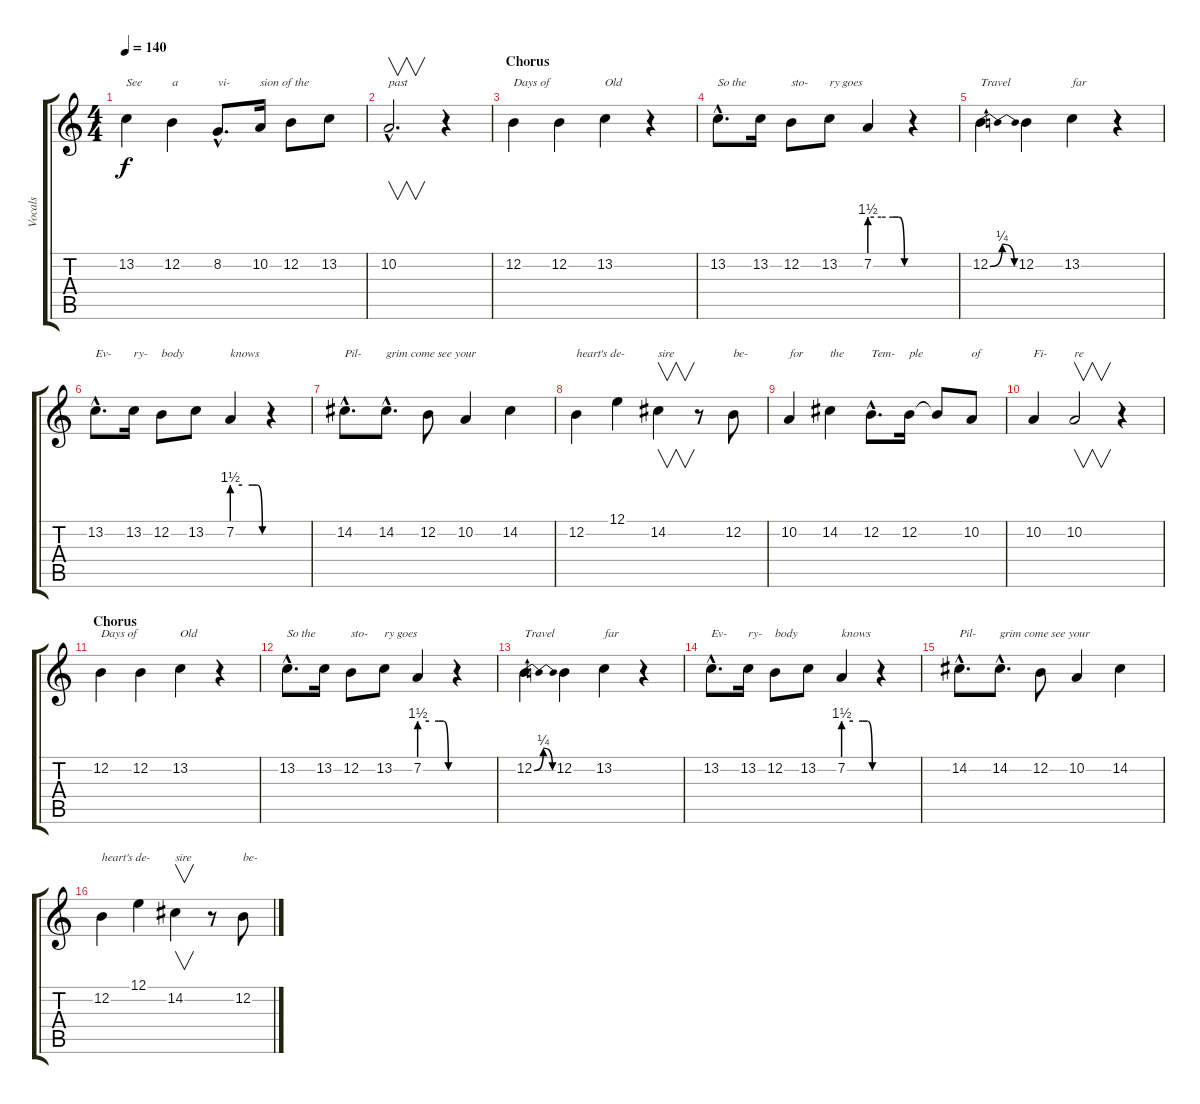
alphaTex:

\track ("Vocals" "Vocals") {instrument lead8bassandlead}
\staff {score tabs}
\tuning (E4 B3 G3 D3 A2 E2) {hide}
\ts (4 4)
\tempo 140
\clef g2
\ks c
13.2.4{txt "See" dy f} 12.2.4{txt "a"} 8.2{hac}.8{d txt "vi-"} 10.2.16{txt "sion of the"} 12.2.8 13.2.8 |
10.2{hac}.2{v d txt "past"} r.4 |
\section ("" "Chorus")
12.2.4{txt "Days of"} 12.2.4 13.2.4{txt "Old"} r.4 |
13.2{hac}.8{d txt "So the"} 13.2.16 12.2.8{txt "sto-"} 13.2.8{txt "ry goes"} 7.2{be (custom 0 6 20 6 40 6 50 6 60 0)}.4 r.4 |
12.2{be (bendrelease 0 0 30 1 30 1 60 0)}.4{txt "Travel"} 12.2.4 13.2.4{txt "far"} r.4 |
13.2{hac}.8{d txt "Ev-"} 13.2.16{txt "ry-"} 12.2.8{txt "body"} 13.2.8 7.2{be (custom 0 6 20 6 40 6 50 6 60 0)}.4{txt "knows"} r.4 |
14.2{hac}.8{d txt "Pil-"} 14.2{hac}.8{d txt "grim come see your"} 12.2.8 10.2.4 14.2.4 |
12.2.4{txt "heart's de-"} 12.1.4 14.2.4{v txt "sire"} r.8 12.2.8{txt "be-"} |
10.2.4{txt "for"} 14.2.4{txt "the"} 12.2{hac}.8{d txt "Tem-"} 12.2.16{txt "ple"} 12.2{t}.8 10.2.8{txt "of"} |
10.2.4{txt "Fi-"} 10.2.2{v txt "re"} r.4 |
\section ("" "Chorus")
12.2.4{txt "Days of"} 12.2.4 13.2.4{txt "Old"} r.4 |
13.2{hac}.8{d txt "So the"} 13.2.16 12.2.8{txt "sto-"} 13.2.8{txt "ry goes"} 7.2{be (custom 0 6 20 6 40 6 50 6 60 0)}.4 r.4 |
12.2{be (bendrelease 0 0 30 1 30 1 60 0)}.4{txt "Travel"} 12.2.4 13.2.4{txt "far"} r.4 |
13.2{hac}.8{d txt "Ev-"} 13.2.16{txt "ry-"} 12.2.8{txt "body"} 13.2.8 7.2{be (custom 0 6 20 6 40 6 50 6 60 0)}.4{txt "knows"} r.4 |
14.2{hac}.8{d txt "Pil-"} 14.2{hac}.8{d txt "grim come see your"} 12.2.8 10.2.4 14.2.4 |
12.2.4{txt "heart's de-"} 12.1.4 14.2.4{v txt "sire"} r.8 12.2.8{txt "be-"}
